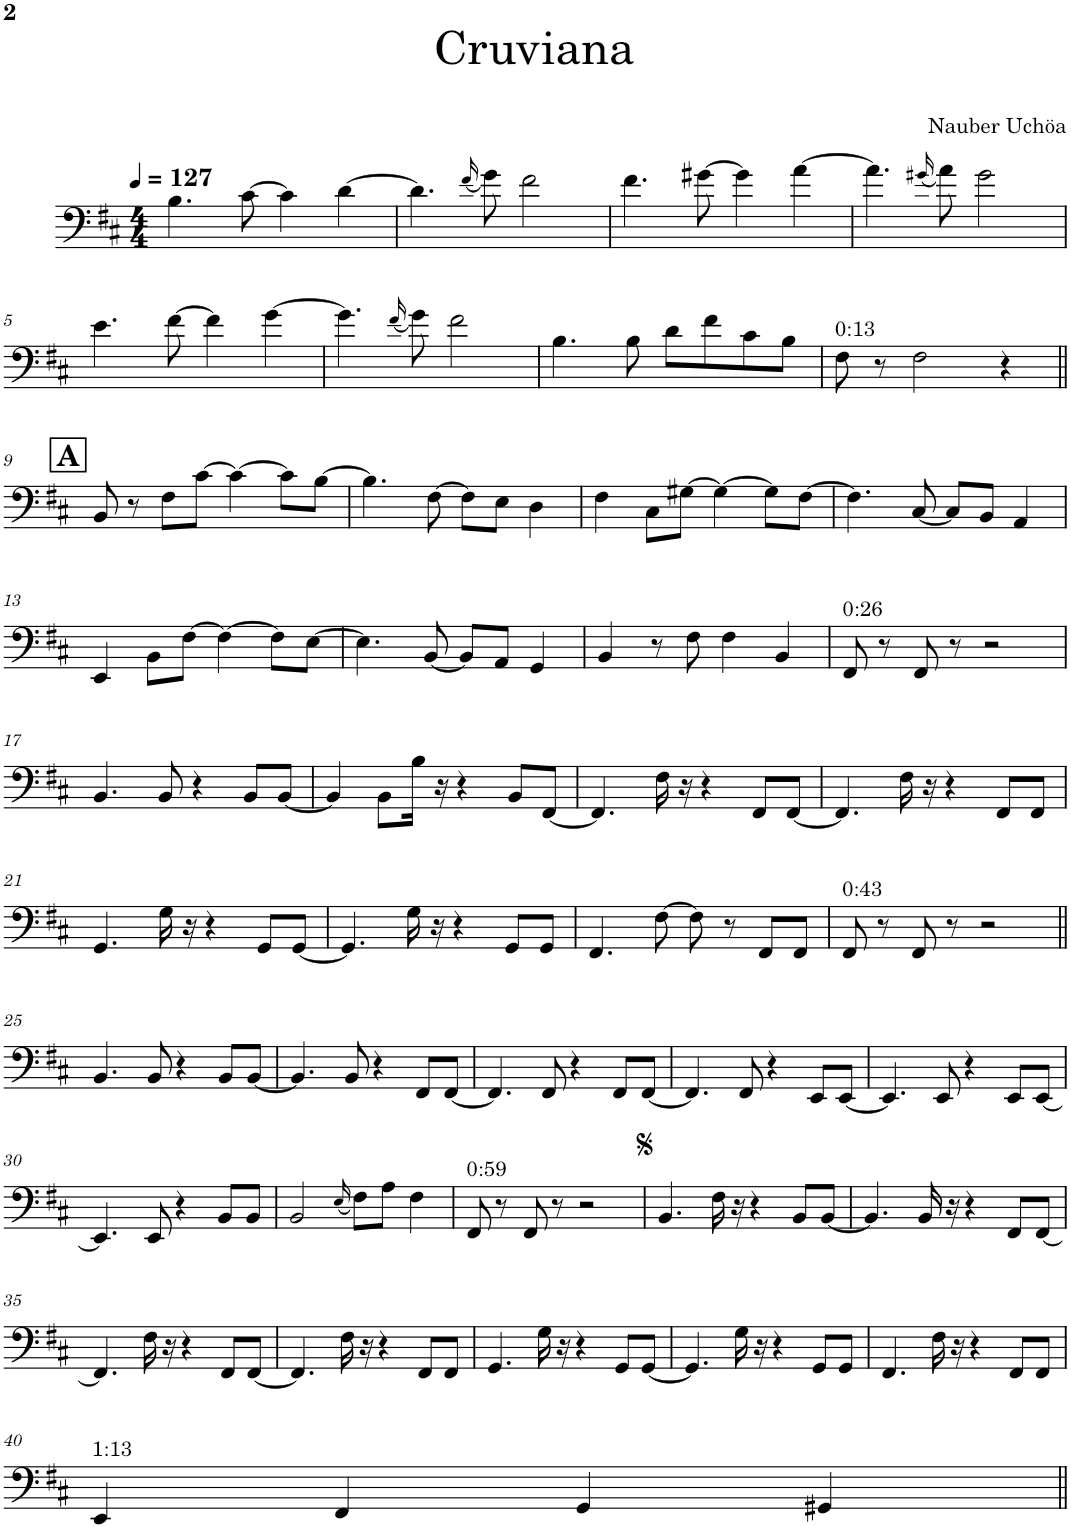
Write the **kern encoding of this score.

**kern
*part1
*staff1
*I"Acoustic Bass
*I'Bass
*clefF4
*Trd7c12
*k[f#c#]
*M4/4
*MM127
=1
4.B\
[8c#\
4c#\]
[4d\
=2
4.d\]
(16qf#/
8g\)
2f#\
=3
4.f#\
[8g#X\
4g#\]
[4a\
=4
4.a\]
(16qg#X/
8a\)
2g#\
!!LO:LB:g=z
=5
4.e\
[8f#\
4f#\]
[4g\
=6
4.g\]
(16qf#/
8g\)
2f#\
=7
4.B\
8B\
8d\L
8f#\
8c#\
8B\J
=8
!LO:TX:a:t=0&colon;13
8F#\
8r
2F#\
4r
!!LO:LB:g=z
!!LO:REH:place=s1:a:B:cj:fs=14:t=A
=9||
8BB/
8r
8F#\L
[8c#\J
4c#\_
8c#\L]
[8B\J
=10
4.B\]
[8F#\
8F#\L]
8E\J
4D\
=11
4F#\
8C#\L
[8G#X\J
4G#\_
8G#\L]
[8F#\J
=12
4.F#\]
[8C#/
8C#/L]
8BB/J
4AA/
!!LO:LB:g=z
=13
4EE/
8BB\L
[8F#\J
4F#\_
8F#\L]
[8E\J
=14
4.E\]
[8BB/
8BB/L]
8AA/J
4GG/
=15
4BB/
8r
8F#\
4F#\
4BB/
=16
!LO:TX:a:t=0&colon;26
8FF#/
8r
8FF#/
8r
2r
!!LO:LB:g=z
=17
4.BB/
8BB/
4r
8BB/L
[8BB/J
=18
4BB/]
8BB\L
16B\Jk
16r
4r
8BB/L
[8FF#/J
=19
4.FF#/]
16F#\
16r
4r
8FF#/L
[8FF#/J
=20
4.FF#/]
16F#\
16r
4r
8FF#/L
8FF#/J
!!LO:LB:g=z
=21
4.GG/
16G\
16r
4r
8GG/L
[8GG/J
=22
4.GG/]
16G\
16r
4r
8GG/L
8GG/J
=23
4.FF#/
[8F#\
8F#\]
8r
8FF#/L
8FF#/J
=24
!LO:TX:a:t=0&colon;43
8FF#/
8r
8FF#/
8r
2r
!!LO:LB:g=z
=25||
4.BB/
8BB/
4r
8BB/L
[8BB/J
=26
4.BB/]
8BB/
4r
8FF#/L
[8FF#/J
=27
4.FF#/]
8FF#/
4r
8FF#/L
[8FF#/J
=28
4.FF#/]
8FF#/
4r
8EE/L
[8EE/J
=29
4.EE/]
8EE/
4r
8EE/L
[8EE/J
!!LO:LB:g=z
=30
4.EE/]
8EE/
4r
8BB/L
8BB/J
=31
2BB/
(16qE/
8F#\L)
8A\J
4F#\
=32
!LO:TX:a:t=0&colon;59
8FF#/
8r
8FF#/
8r
2r
=33
4.BB/
16F#\
16r
4r
8BB/L
[8BB/J
=34
4.BB/]
16BB/
16r
4r
8FF#/L
[8FF#/J
!!LO:LB:g=z
=35
4.FF#/]
16F#\
16r
4r
8FF#/L
[8FF#/J
=36
4.FF#/]
16F#\
16r
4r
8FF#/L
8FF#/J
=37
4.GG/
16G\
16r
4r
8GG/L
[8GG/J
=38
4.GG/]
16G\
16r
4r
8GG/L
8GG/J
=39
4.FF#/
16F#\
16r
4r
8FF#/L
8FF#/J
!!LO:LB:g=z
=40
!LO:TX:a:t=1&colon;13
4EE/
4FF#/
4GG/
4GG#X/
=||
*-
